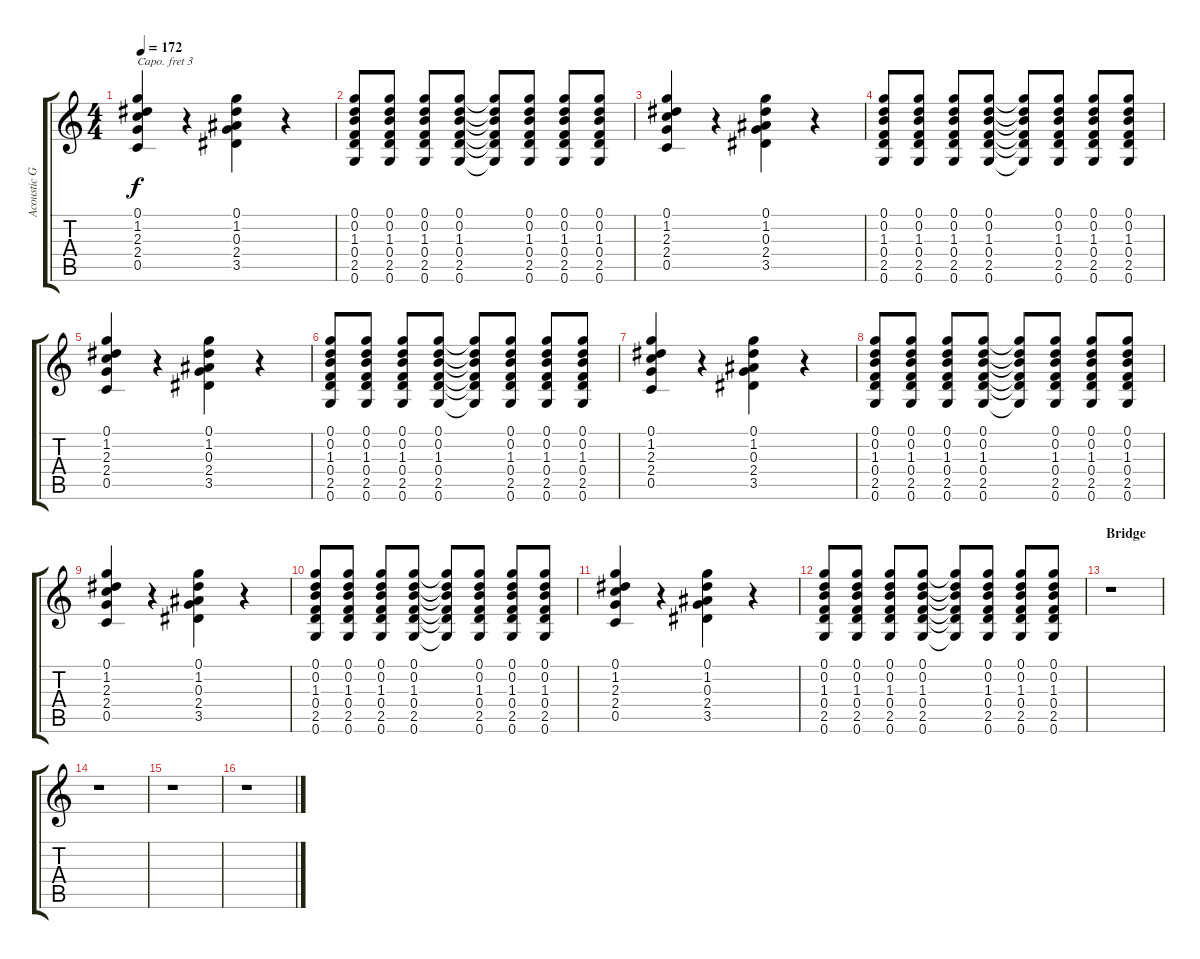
\track ("Acoustic Guitar (Capo 3rd fret)" "Acoustic G") {instrument acousticguitarsteel}
\staff {score tabs}
\capo 3
\tuning (E4 B3 G3 D3 A2 E2) {hide}
\ts (4 4)
\tempo 172
\clef g2
\ks c
(0.1 1.2 2.3 2.4 0.5).4{dy f} r.4 (0.1 1.2 0.3 2.4 3.5).4 r.4 |
(0.1 0.2 1.3 0.4 2.5 0.6).8 (0.1 0.2 1.3 0.4 2.5 0.6).8 (0.1 0.2 1.3 0.4 2.5 0.6).8 (0.1 0.2 1.3 0.4 2.5 0.6).8 (0.1{t} 0.2{t} 1.3{t} 0.4{t} 2.5{t} 0.6{t}).8 (0.1 0.2 1.3 0.4 2.5 0.6).8 (0.1 0.2 1.3 0.4 2.5 0.6).8 (0.1 0.2 1.3 0.4 2.5 0.6).8 |
(0.1 1.2 2.3 2.4 0.5).4 r.4 (0.1 1.2 0.3 2.4 3.5).4 r.4 |
(0.1 0.2 1.3 0.4 2.5 0.6).8 (0.1 0.2 1.3 0.4 2.5 0.6).8 (0.1 0.2 1.3 0.4 2.5 0.6).8 (0.1 0.2 1.3 0.4 2.5 0.6).8 (0.1{t} 0.2{t} 1.3{t} 0.4{t} 2.5{t} 0.6{t}).8 (0.1 0.2 1.3 0.4 2.5 0.6).8 (0.1 0.2 1.3 0.4 2.5 0.6).8 (0.1 0.2 1.3 0.4 2.5 0.6).8 |
(0.1 1.2 2.3 2.4 0.5).4 r.4 (0.1 1.2 0.3 2.4 3.5).4 r.4 |
(0.1 0.2 1.3 0.4 2.5 0.6).8 (0.1 0.2 1.3 0.4 2.5 0.6).8 (0.1 0.2 1.3 0.4 2.5 0.6).8 (0.1 0.2 1.3 0.4 2.5 0.6).8 (0.1{t} 0.2{t} 1.3{t} 0.4{t} 2.5{t} 0.6{t}).8 (0.1 0.2 1.3 0.4 2.5 0.6).8 (0.1 0.2 1.3 0.4 2.5 0.6).8 (0.1 0.2 1.3 0.4 2.5 0.6).8 |
(0.1 1.2 2.3 2.4 0.5).4 r.4 (0.1 1.2 0.3 2.4 3.5).4 r.4 |
(0.1 0.2 1.3 0.4 2.5 0.6).8 (0.1 0.2 1.3 0.4 2.5 0.6).8 (0.1 0.2 1.3 0.4 2.5 0.6).8 (0.1 0.2 1.3 0.4 2.5 0.6).8 (0.1{t} 0.2{t} 1.3{t} 0.4{t} 2.5{t} 0.6{t}).8 (0.1 0.2 1.3 0.4 2.5 0.6).8 (0.1 0.2 1.3 0.4 2.5 0.6).8 (0.1 0.2 1.3 0.4 2.5 0.6).8 |
(0.1 1.2 2.3 2.4 0.5).4 r.4 (0.1 1.2 0.3 2.4 3.5).4 r.4 |
(0.1 0.2 1.3 0.4 2.5 0.6).8 (0.1 0.2 1.3 0.4 2.5 0.6).8 (0.1 0.2 1.3 0.4 2.5 0.6).8 (0.1 0.2 1.3 0.4 2.5 0.6).8 (0.1{t} 0.2{t} 1.3{t} 0.4{t} 2.5{t} 0.6{t}).8 (0.1 0.2 1.3 0.4 2.5 0.6).8 (0.1 0.2 1.3 0.4 2.5 0.6).8 (0.1 0.2 1.3 0.4 2.5 0.6).8 |
(0.1 1.2 2.3 2.4 0.5).4 r.4 (0.1 1.2 0.3 2.4 3.5).4 r.4 |
(0.1 0.2 1.3 0.4 2.5 0.6).8 (0.1 0.2 1.3 0.4 2.5 0.6).8 (0.1 0.2 1.3 0.4 2.5 0.6).8 (0.1 0.2 1.3 0.4 2.5 0.6).8 (0.1{t} 0.2{t} 1.3{t} 0.4{t} 2.5{t} 0.6{t}).8 (0.1 0.2 1.3 0.4 2.5 0.6).8 (0.1 0.2 1.3 0.4 2.5 0.6).8 (0.1 0.2 1.3 0.4 2.5 0.6).8 |
\section ("" "Bridge")
r.1 |
r.1 |
r.1 |
r.1
